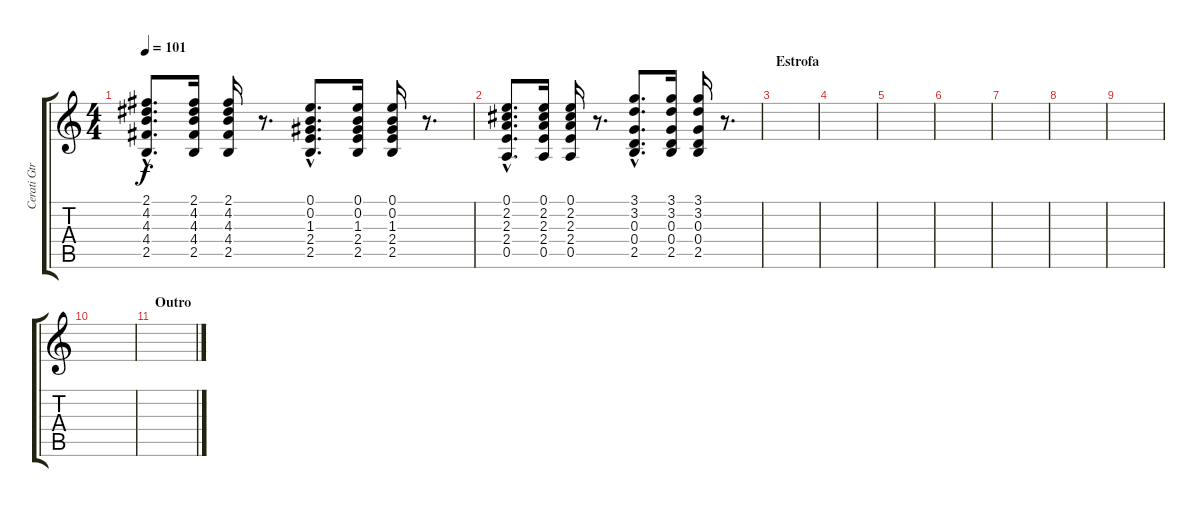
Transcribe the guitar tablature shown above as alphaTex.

\track ("Cerati Gtr Acústica" "Cerati Gtr") {instrument acousticguitarsteel}
\staff {score tabs}
\tuning (E4 B3 G3 D3 A2 E2) {hide}
\ts (4 4)
\tempo 101
\clef g2
\ks c
(2.1{hac} 4.2{hac} 4.3{hac} 4.4{hac} 2.5{hac}).8{d dy f} (2.1 4.2 4.3 4.4 2.5).16 (2.1 4.2 4.3 4.4 2.5).16 r.8{d} (0.1{hac} 0.2{hac} 1.3{hac} 2.4{hac} 2.5{hac}).8{d} (0.1 0.2 1.3 2.4 2.5).16 (0.1 0.2 1.3 2.4 2.5).16 r.8{d} |
(0.1{hac} 2.2{hac} 2.3{hac} 2.4{hac} 0.5{hac}).8{d} (0.1 2.2 2.3 2.4 0.5).16 (0.1 2.2 2.3 2.4 0.5).16 r.8{d} (3.1{hac} 3.2{hac} 0.3{hac} 0.4{hac} 2.5{hac}).8{d} (3.1 3.2 0.3 0.4 2.5).16 (3.1 3.2 0.3 0.4 2.5).16 r.8{d} |
\section ("" "Estrofa")
|
|
|
|
|
|
|
|
\section ("" "Outro")
